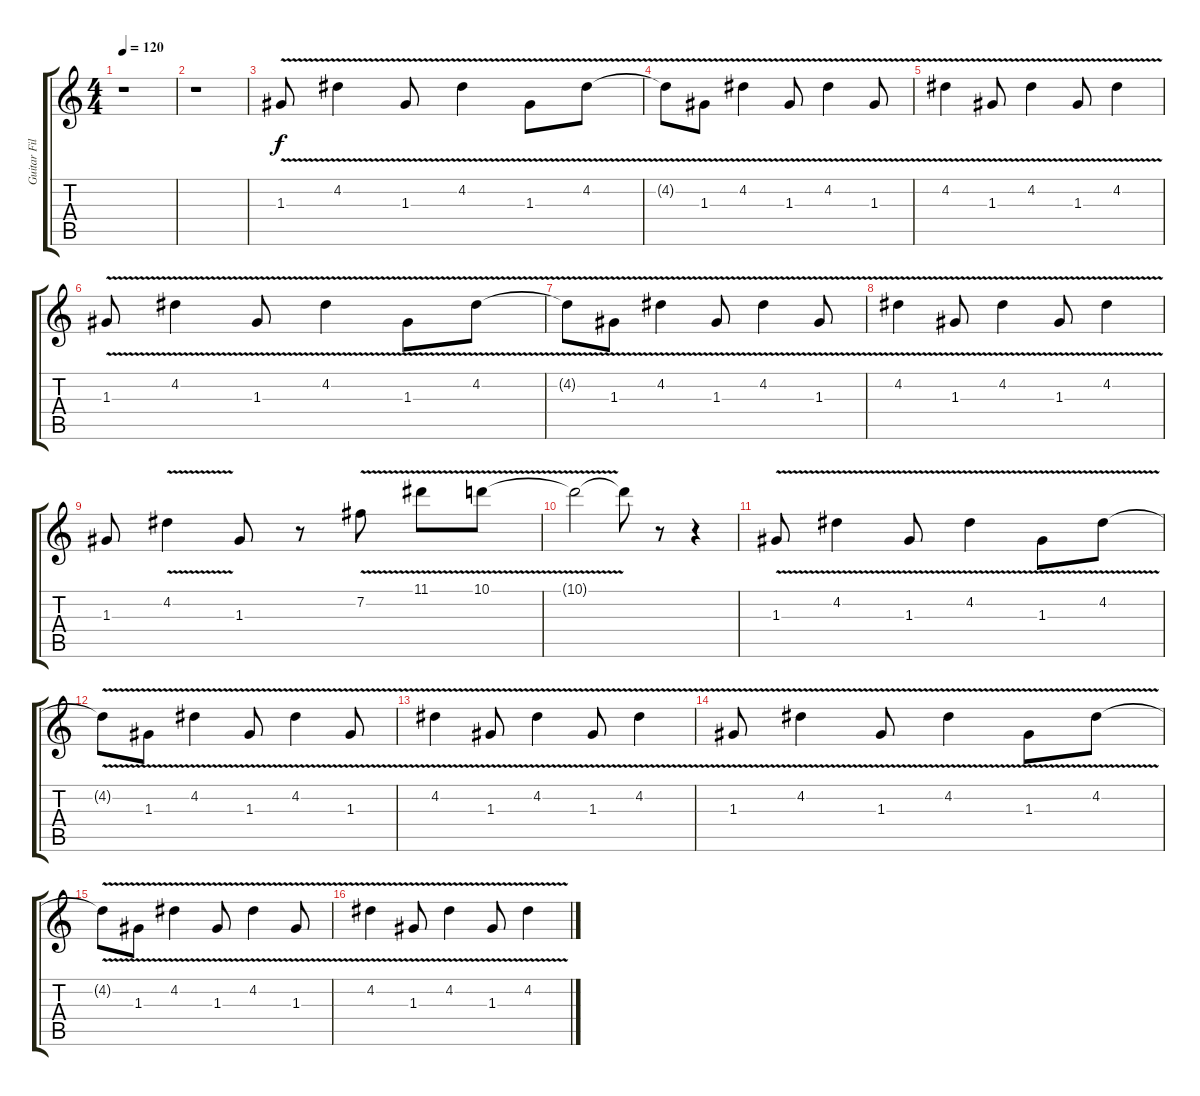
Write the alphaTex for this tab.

\track ("Guitar Fills" "Guitar Fil") {instrument overdrivenguitar}
\staff {score tabs}
\tuning (E4 B3 G3 D3 A2 D2) {hide}
\ts (4 4)
\tempo 120
\clef g2
\ks c
r.1{dy f} |
r.1 |
1.3{v}.8{volume 6} 4.2{v}.4 1.3{v}.8 4.2{v}.4 1.3{v}.8 4.2{v}.8 |
4.2{t}.8 1.3{v}.8 4.2{v}.4 1.3{v}.8 4.2{v}.4 1.3{v}.8 |
4.2{v}.4 1.3{v}.8 4.2{v}.4 1.3{v}.8 4.2{v}.4 |
1.3{v}.8 4.2{v}.4 1.3{v}.8 4.2{v}.4 1.3{v}.8 4.2{v}.8 |
4.2{t}.8 1.3{v}.8 4.2{v}.4 1.3{v}.8 4.2{v}.4 1.3{v}.8 |
4.2{v}.4 1.3{v}.8 4.2{v}.4 1.3{v}.8 4.2{v}.4 |
1.3.8 4.2{v}.4 1.3.8 r.8{volume 13} 7.2{v}.8 11.1{v}.8 10.1{v}.8 |
10.1{t}.2 10.1{t}.8 r.8 r.4 |
1.3{v}.8{volume 6} 4.2{v}.4 1.3{v}.8 4.2{v}.4 1.3{v}.8 4.2{v}.8 |
4.2{t}.8 1.3{v}.8 4.2{v}.4 1.3{v}.8 4.2{v}.4 1.3{v}.8 |
4.2{v}.4 1.3{v}.8 4.2{v}.4 1.3{v}.8 4.2{v}.4 |
1.3{v}.8 4.2{v}.4 1.3{v}.8 4.2{v}.4 1.3{v}.8 4.2{v}.8 |
4.2{t}.8 1.3{v}.8 4.2{v}.4 1.3{v}.8 4.2{v}.4 1.3{v}.8 |
4.2{v}.4 1.3{v}.8 4.2{v}.4 1.3{v}.8 4.2{v}.4
